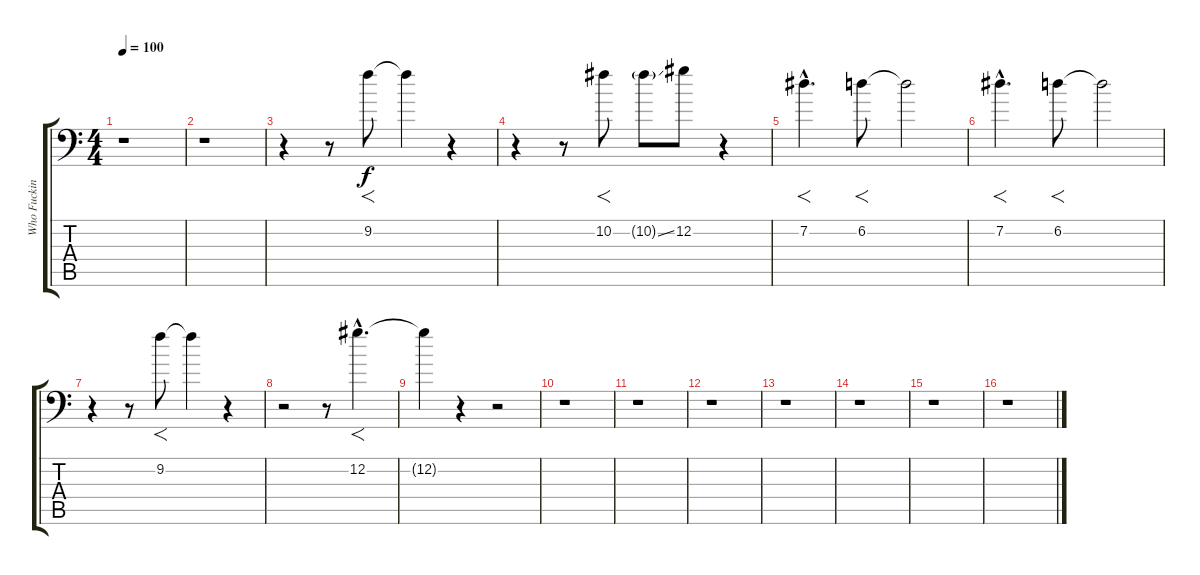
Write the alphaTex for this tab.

\track ("Who Fucking Knows - Fills" "Who Fuckin") {instrument distortionguitar}
\staff {score tabs}
\tuning (Db4 Ab3 E3 B2 Gb2 Bb1) {hide}
\ts (4 4)
\tempo 100
\clef f4
\ks c
r.1{dy f instrument distortionguitar} |
r.1 |
r.4{volume 13} r.8 9.2.8{f} 9.2{t}.4 r.4 |
r.4 r.8 10.2.8{f} 10.2{ss g}.8 12.2.8 r.4 |
7.2{hac}.4{f d} 6.2.8{f} 6.2{t}.2 |
7.2{hac}.4{f d} 6.2.8{f} 6.2{t}.2 |
r.4 r.8 9.2.8{f} 9.2{t}.4 r.4 |
r.2 r.8 12.2{hac}.4{f d} |
12.2{t}.4 r.4 r.2 |
r.1 |
r.1 |
r.1 |
r.1 |
r.1 |
r.1 |
r.1
